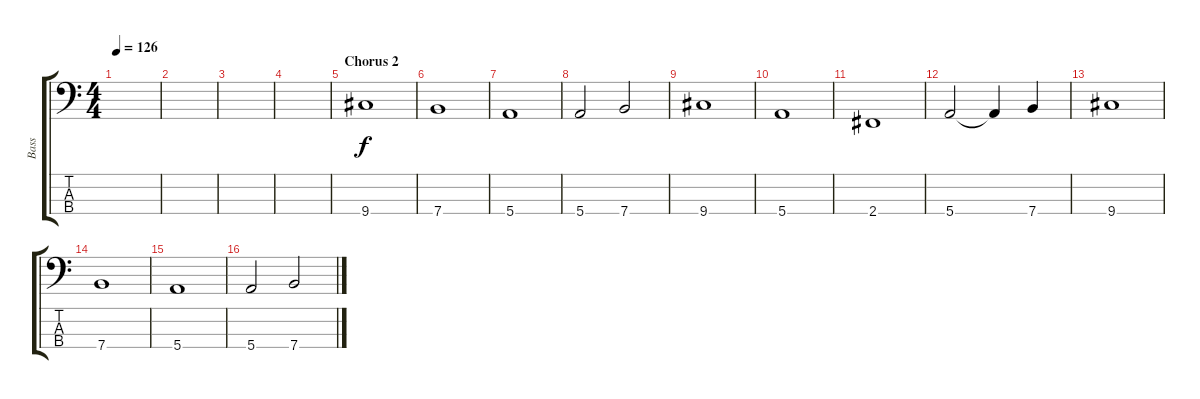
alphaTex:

\track ("Bass" "Bass") {instrument electricbasspick}
\staff {score tabs}
\tuning (G2 D2 A1 E1) {hide}
\ts (4 4)
\tempo 126
\clef f4
\ks c
|
|
|
|
\section ("" "Chorus 2")
9.4.1 |
7.4.1 |
5.4.1 |
5.4.2 7.4.2 |
9.4.1 |
5.4.1 |
2.4.1 |
5.4.2 5.4{t}.4 7.4.4 |
9.4.1 |
7.4.1 |
5.4.1 |
5.4.2 7.4.2
